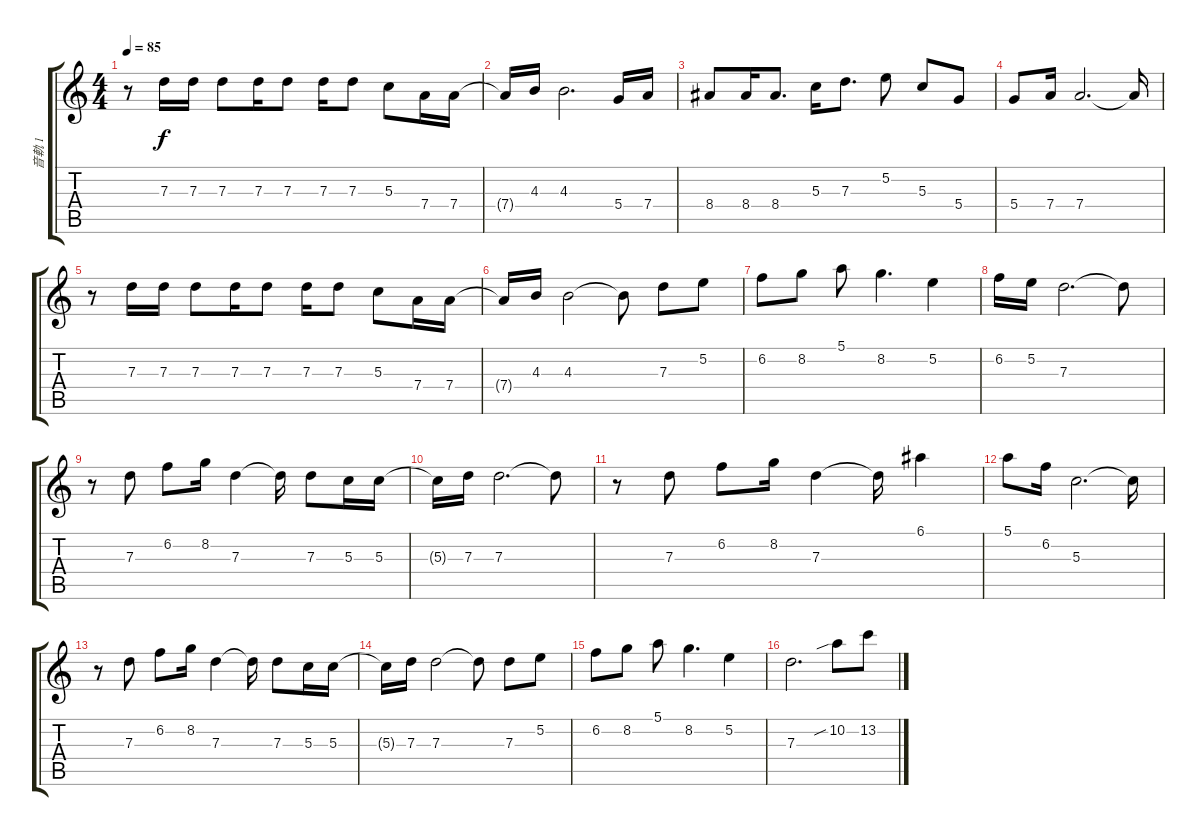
\track ("音軌 1" "音軌 1") {instrument electricguitarjazz}
\staff {score tabs}
\tuning (E4 B3 G3 D3 A2 E2) {hide}
\ts (4 4)
\tempo 85
\clef g2
\ks c
r.8{dy f instrument electricguitarjazz} 7.3.16 7.3.16 7.3.8 7.3.16 7.3.8 7.3.16 7.3.8 5.3.8 7.4.16 7.4.16 |
7.4{t}.16 4.3.16 4.3.2{d} 5.4.16 7.4.16 |
8.4.8 8.4.16 8.4.8{d} 5.3.16 7.3.8{d} 5.2.8 5.3.8 5.4.8 |
5.4.8 7.4.16 7.4.2{d} 7.4{t}.16 |
r.8 7.3.16 7.3.16 7.3.8 7.3.16 7.3.8 7.3.16 7.3.8 5.3.8 7.4.16 7.4.16 |
7.4{t}.16 4.3.16 4.3.2 4.3{t}.8 7.3.8 5.2.8 |
6.2.8 8.2.8 5.1.8 8.2.4{d} 5.2.4 |
6.2.16 5.2.16 7.3.2{d} 7.3{t}.8 |
r.8 7.3.8 6.2.8 8.2.16 7.3.4 7.3{t}.16 7.3.8 5.3.16 5.3.16 |
5.3{t}.16 7.3.16 7.3.2{d} 7.3{t}.8 |
r.8 7.3.8 6.2.8 8.2.16 7.3.4 7.3{t}.16 6.1.4 |
5.1.8 6.2.16 5.3.2{d} 5.3{t}.16 |
r.8 7.3.8 6.2.8 8.2.16 7.3.4 7.3{t}.16 7.3.8 5.3.16 5.3.16 |
5.3{t}.16 7.3.16 7.3.2 7.3{t}.8 7.3.8 5.2.8 |
6.2.8 8.2.8 5.1.8 8.2.4{d} 5.2.4 |
7.3.2{d} 10.2{sib}.8{instrument overdrivenguitar} 13.2.8
